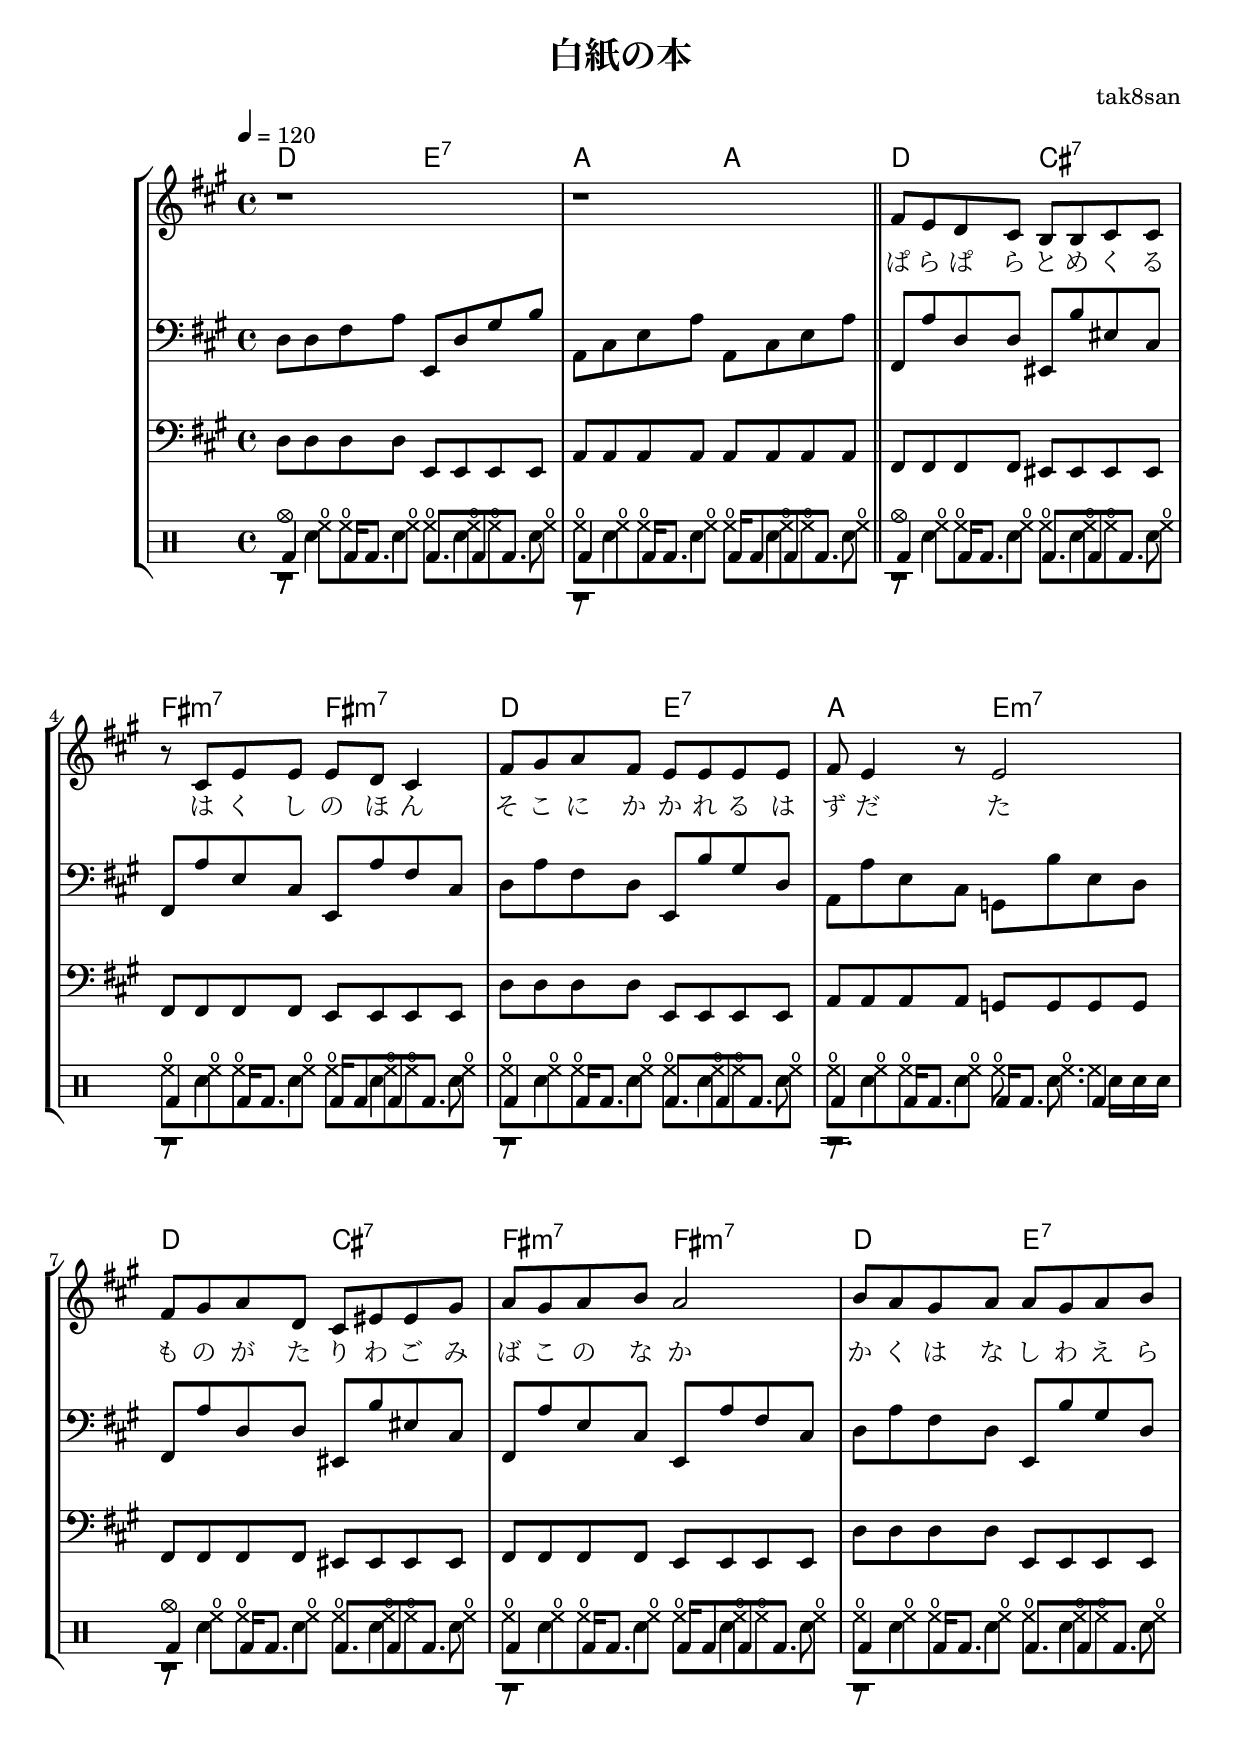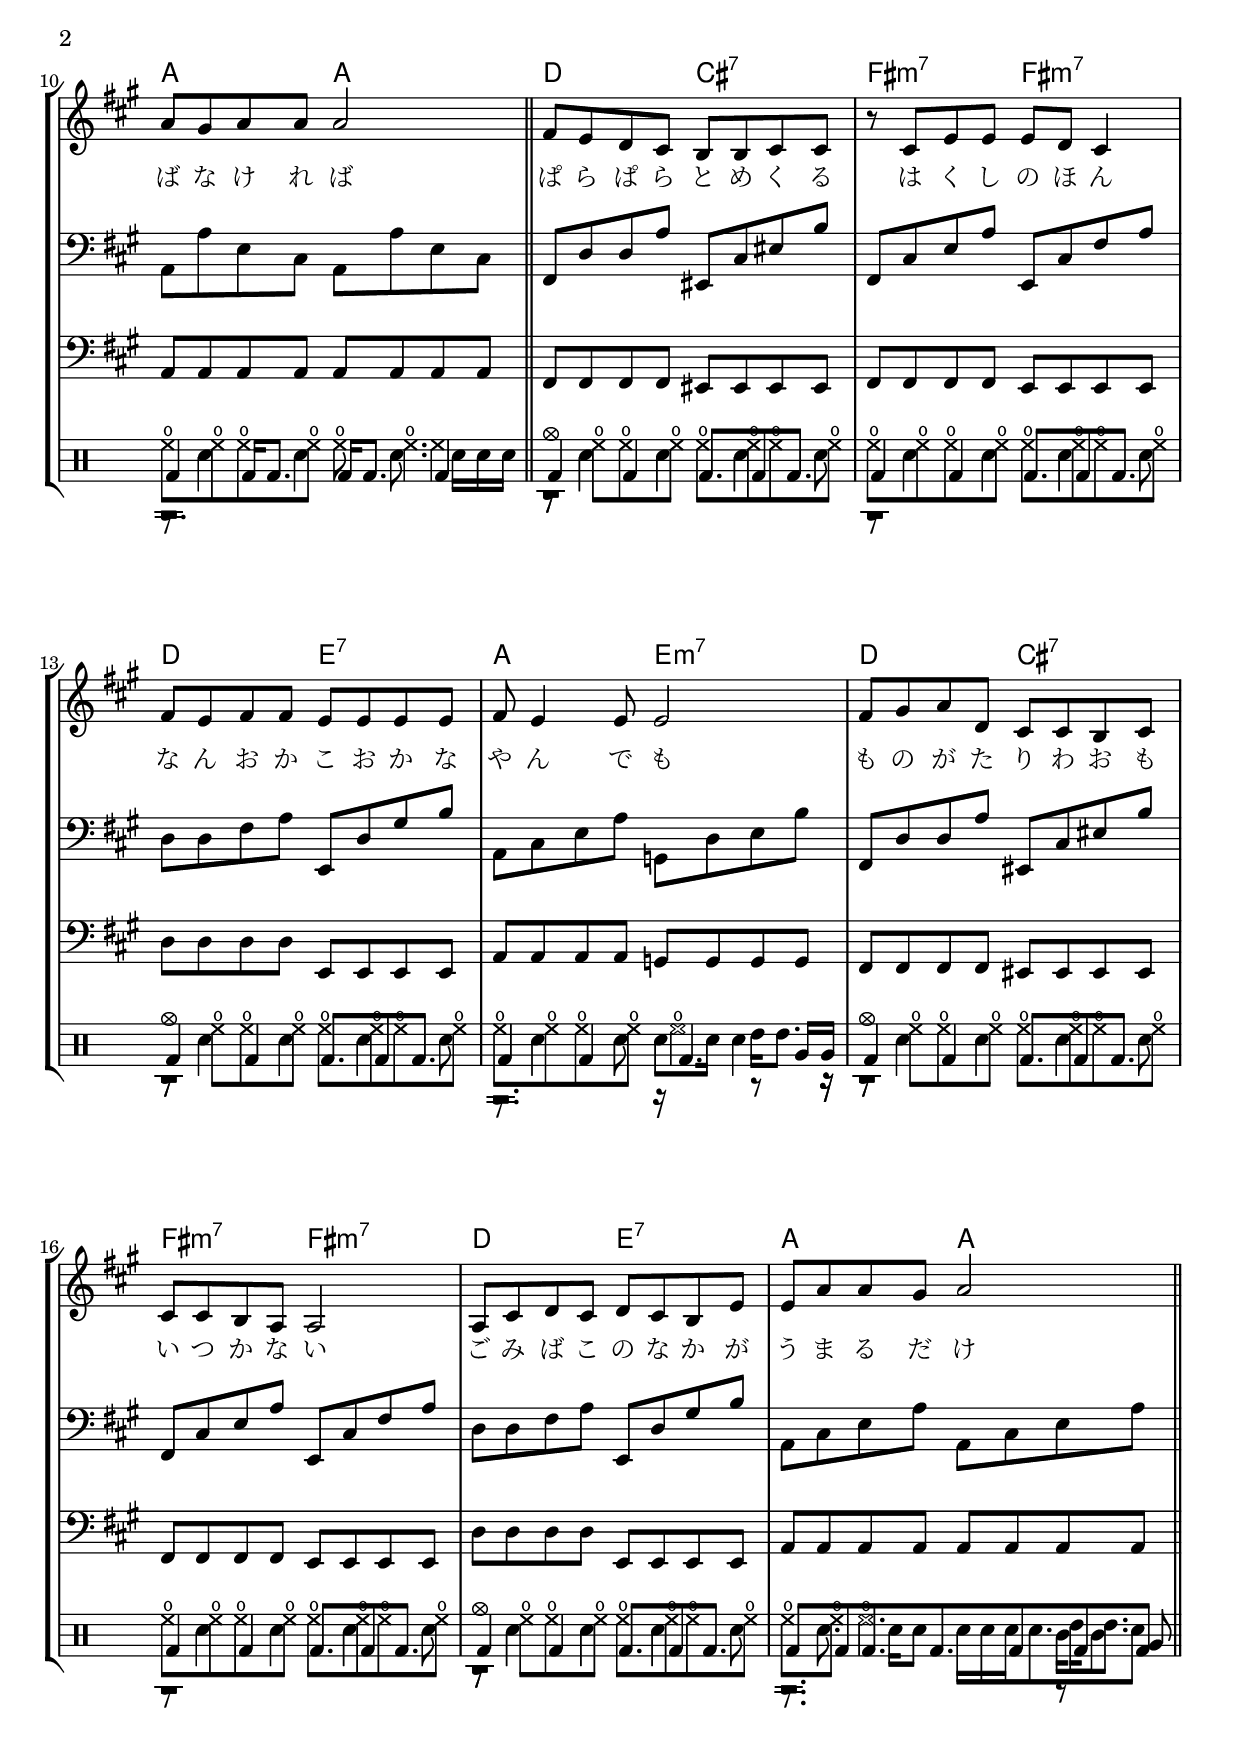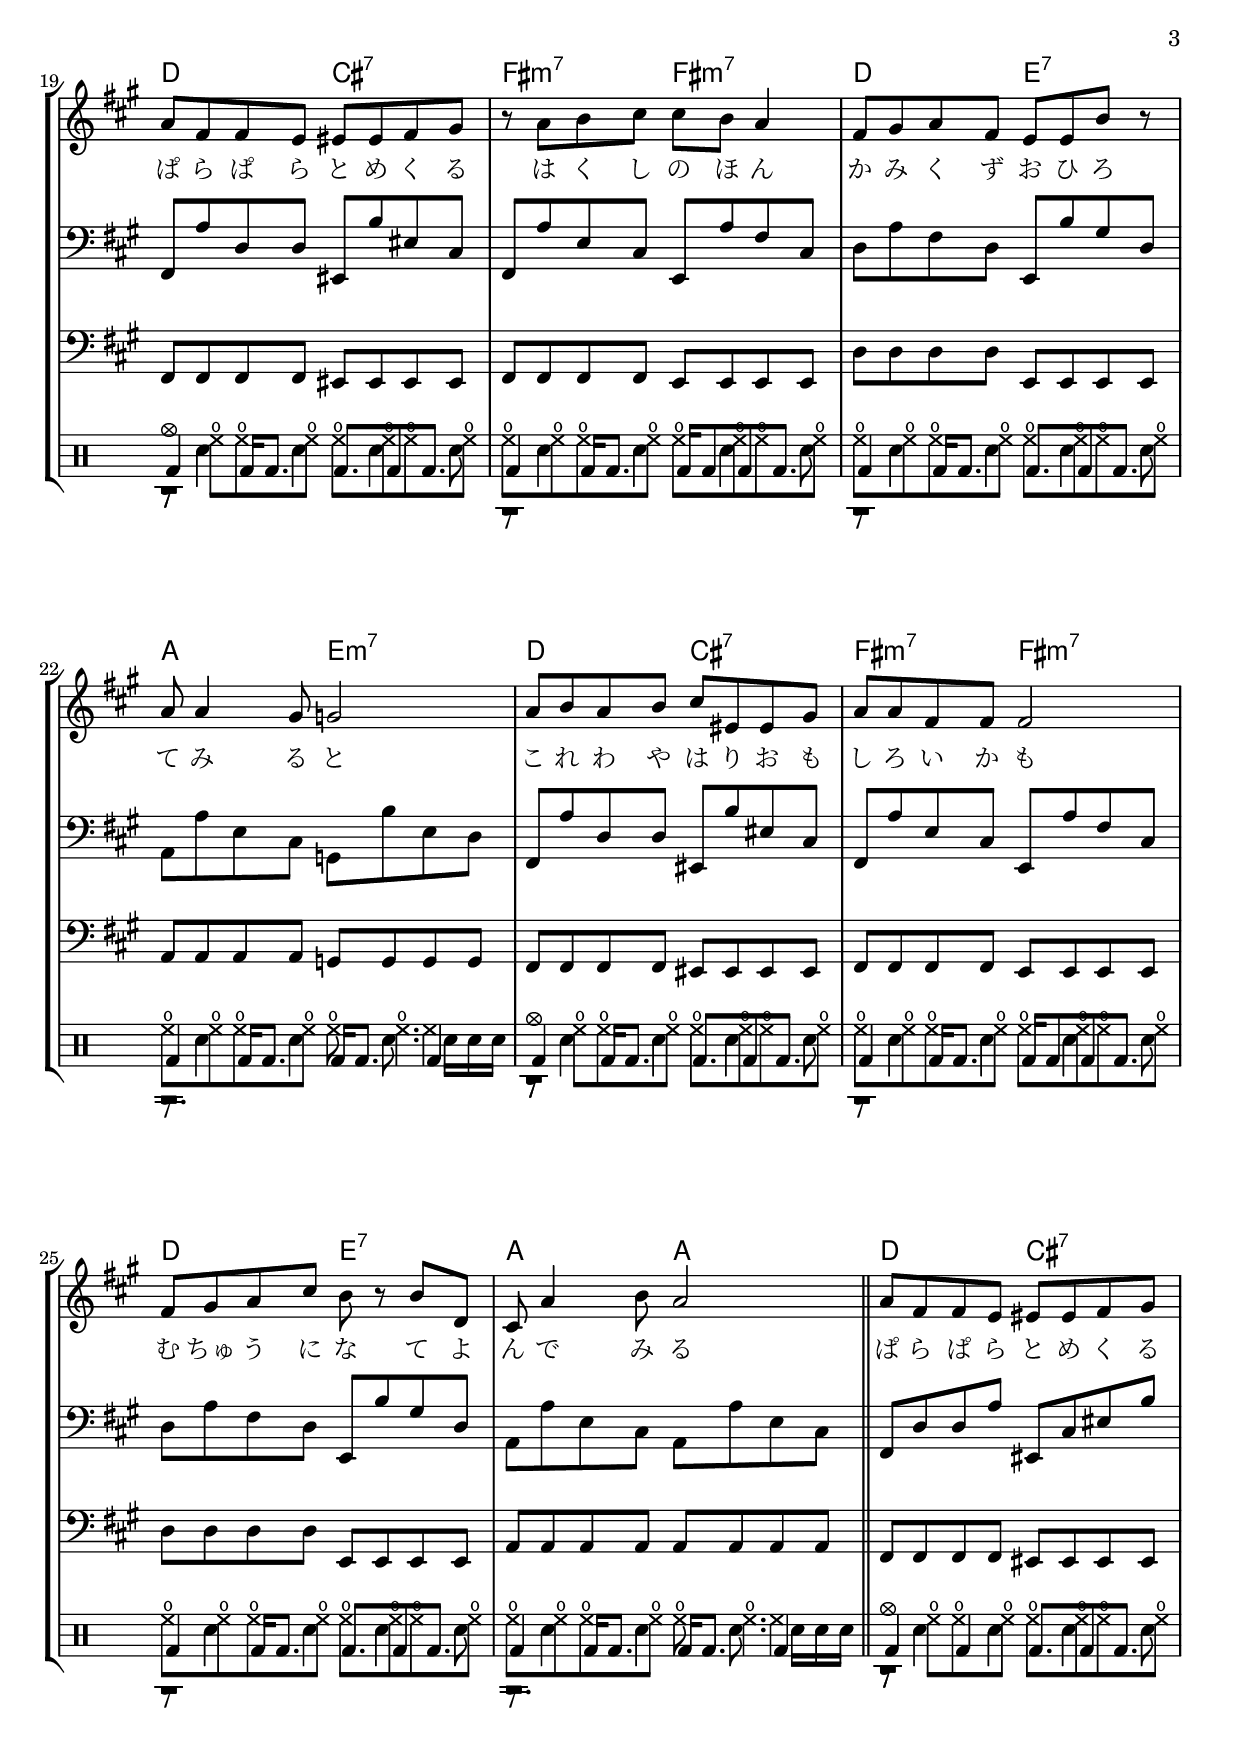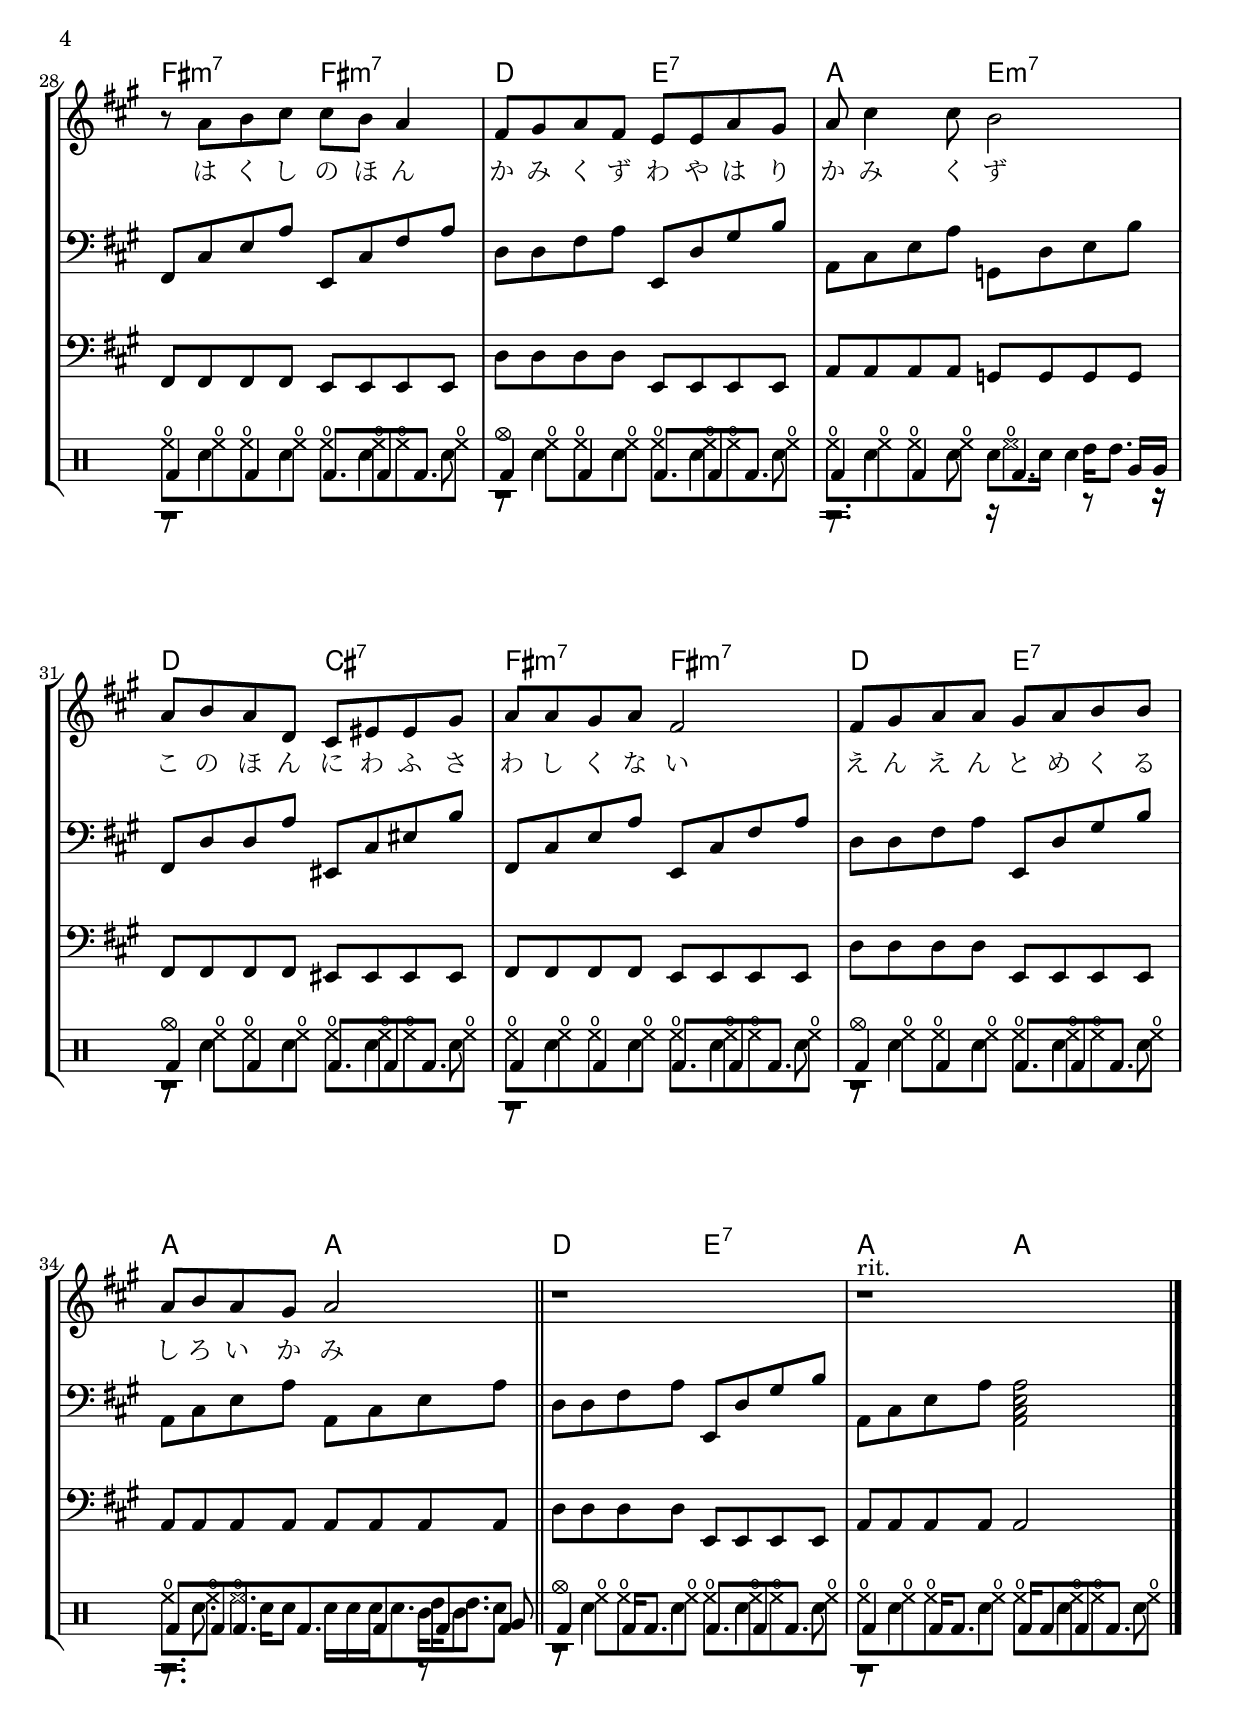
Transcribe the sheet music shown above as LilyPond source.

\version "2.12.1"

\header {
	title = \markup {白紙の本}
	composer = \markup \center-column {tak8san}
}

harmony = \chordmode {
	d2 e:7 a a 

	d cis:7 fis:min7 fis:min7 d e:7 a e:min7 d cis:7 fis:min7 fis:min7 d e:7 a a 

	d cis:7 fis:min7 fis:min7 d e:7 a e:min7 d cis:7 fis:min7 fis:min7 d e:7 a a 

	d cis:7 fis:min7 fis:min7 d e:7 a e:min7 d cis:7 fis:min7 fis:min7 d e:7 a a 

	d cis:7 fis:min7 fis:min7 d e:7 a e:min7 d cis:7 fis:min7 fis:min7 d e:7 a a 

	d e:7 a a 
}

melody = {
	\key a \major
	\tempo 4 = 120
	r1 | r1   
	\set Staff.midiInstrument = #"mmi0.42"
	\set Staff.midiMinimumVolume = #0.7
	\set Staff.midiMaximumVolume = #0.9
	fis'8  e'8  d'8  cis'8  b8  b8  cis'8  cis'8 
	r8  cis'8  e'8  e'8  e'8  d'8  cis'4 
	fis'8  gis'8  a'8  fis'8  e'8  e'8  e'8  e'8 
	fis'8  e'4  r8  e'2 
	fis'8  gis'8  a'8  d'8  cis'8  eis'8  eis'8  gis'8 
	a'8  gis'8  a'8  b'8  a'2 
	b'8  a'8  gis'8  a'8  a'8  gis'8  a'8  b'8 
	a'8  gis'8  a'8  a'8  a'2
	\set Staff.midiInstrument = #"mmi0.42"
	\set Staff.midiMinimumVolume = #0.7
	\set Staff.midiMaximumVolume = #0.9
	fis'8  e'8  d'8  cis'8  b8  b8  cis'8  cis'8 
	r8  cis'8  e'8  e'8  e'8  d'8  cis'4 
	fis'8  e'8  fis'8  fis'8  e'8  e'8  e'8  e'8 
	fis'8  e'4  e'8  e'2 
	fis'8  gis'8  a'8  d'8  cis'8  cis'8  b8  cis'8 
	cis'8  cis'8  b8  a8  a2 
	a8  cis'8  d'8  cis'8  d'8  cis'8  b8  e'8 
	e'8  a'8  a'8  gis'8  a'2
	\set Staff.midiInstrument = #"mmi0.42"
	\set Staff.midiMinimumVolume = #0.7
	\set Staff.midiMaximumVolume = #0.9
	a'8  fis'8  fis'8  e'8  eis'8  eis'8  fis'8  gis'8 
	r8  a'8  b'8  cis''8  cis''8  b'8  a'4 
	fis'8  gis'8  a'8  fis'8  e'8  e'8  b'8  r8 
	a'8  a'4  gis'8  g'2 
	a'8  b'8  a'8  b'8  cis''8  eis'8  eis'8  gis'8 
	a'8  a'8  fis'8  fis'8  fis'2 
	fis'8  gis'8  a'8  cis''8  b'8  r8  b'8  d'8 
	cis'8  a'4  b'8  a'2
	\set Staff.midiInstrument = #"mmi0.42"
	\set Staff.midiMinimumVolume = #0.7
	\set Staff.midiMaximumVolume = #0.9
	a'8  fis'8  fis'8  e'8  eis'8  eis'8  fis'8  gis'8 
	r8  a'8  b'8  cis''8  cis''8  b'8  a'4 
	fis'8  gis'8  a'8  fis'8  e'8  e'8  a'8  gis'8 
	a'8  cis''4  cis''8  b'2 
	a'8  b'8  a'8  d'8  cis'8  eis'8  eis'8  gis'8 
	a'8  a'8  gis'8  a'8  fis'2 
	fis'8  gis'8  a'8  a'8  gis'8  a'8  b'8  b'8 
	a'8  b'8  a'8  gis'8  a'2
	r1 | r1^"rit." \bar "|."
}

words = \lyricmode {
	
	ぱ  ら  ぱ  ら  と  め  く  る  は  く  し  の  ほ  ん  そ  こ  に  か  か  れ  る  は  ず  だ  た  も  の  が  た  り  わ  ご  み  ば  こ  の  な  か  か  く  は  な  し  わ  え  ら  ば  な  け  れ  ば  
	ぱ  ら  ぱ  ら  と  め  く  る  は  く  し  の  ほ  ん  な  ん  お  か  こ  お  か  な  や  ん  で  も  も  の  が  た  り  わ  お  も  い  つ  か  な  い  ご  み  ば  こ  の  な  か  が  う  ま  る  だ  け  
	ぱ  ら  ぱ  ら  と  め  く  る  は  く  し  の  ほ  ん  か  み  く  ず  お  ひ  ろ  て  み  る  と  こ  れ  わ  や  は  り  お  も  し  ろ  い  か  も  む  ちゅ  う  に  な  て  よ  ん  で  み  る  
	ぱ  ら  ぱ  ら  と  め  く  る  は  く  し  の  ほ  ん  か  み  く  ず  わ  や  は  り  か  み  く  ず  こ  の  ほ  ん  に  わ  ふ  さ  わ  し  く  な  い  え  ん  え  ん  と  め  く  る  し  ろ  い  か  み  
	
}

tempochange = {
	\tempo 4 = 120
	r1 | r1 \bar "||"
	\tempo 4 = 120
	r1 | r1 | r1 | r1 | r1 | r1 | r1 | r1 \bar "||"
	\tempo 4 = 120
	r1 | r1 | r1 | r1 | r1 | r1 | r1 | r1 \bar "||"
	\tempo 4 = 120
	r1 | r1 | r1 | r1 | r1 | r1 | r1 | r1 \bar "||"
	\tempo 4 = 120
	r1 | r1 | r1 | r1 | r1 | r1 | r1 | r1 \bar "||"
	\tempo 4 = 120
	r1 | \tempo 4 = 90 r2 \tempo 4 = 80 r2 \bar "|."
}

mainacc = {
	\clef bass
	\set Staff.midiInstrument = #"Rock Organ"
	\set Staff.midiMinimumVolume = #0.3
	\set Staff.midiMaximumVolume = #0.6
	\key a \major
	\tempo 4 = 120
	d8 d8 fis8 a8
	e,8 d8 gis8 b8
	a,8 cis8 e8 a8
	a,8 cis8 e8 a8
	\bar "||"

	\set Staff.midiInstrument = #"Rock Organ"
	\set Staff.midiMinimumVolume = #0.3
	\set Staff.midiMaximumVolume = #0.6
	fis,8 a d d
	eis,8 b eis cis
	fis,8 a e cis
	e,8 a fis cis
	d8 a fis d
	e,8 b gis d
	a,8 a e cis
	g,8 b e d
	fis,8 a d d
	eis,8 b eis cis
	fis,8 a e cis
	e,8 a fis cis
	d8 a fis d
	e,8 b gis d
	a,8 a e cis
	a,8 a e cis
	\bar "||"

	\set Staff.midiInstrument = #"Rock Organ"
	\set Staff.midiMinimumVolume = #0.3
	\set Staff.midiMaximumVolume = #0.6
	fis,8 d8 d8 a8
	eis,8 cis8 eis8 b8
	fis,8 cis8 e8 a8
	e,8 cis8 fis8 a8
	d8 d8 fis8 a8
	e,8 d8 gis8 b8
	a,8 cis8 e8 a8
	g,8 d8 e8 b8
	fis,8 d8 d8 a8
	eis,8 cis8 eis8 b8
	fis,8 cis8 e8 a8
	e,8 cis8 fis8 a8
	d8 d8 fis8 a8
	e,8 d8 gis8 b8
	a,8 cis8 e8 a8
	a,8 cis8 e8 a8
	\bar "||"

	\set Staff.midiInstrument = #"Rock Organ"
	\set Staff.midiMinimumVolume = #0.3
	\set Staff.midiMaximumVolume = #0.6
	fis,8 a d d
	eis,8 b eis cis
	fis,8 a e cis
	e,8 a fis cis
	d8 a fis d
	e,8 b gis d
	a,8 a e cis
	g,8 b e d
	fis,8 a d d
	eis,8 b eis cis
	fis,8 a e cis
	e,8 a fis cis
	d8 a fis d
	e,8 b gis d
	a,8 a e cis
	a,8 a e cis
	\bar "||"

	\set Staff.midiInstrument = #"Rock Organ"
	\set Staff.midiMinimumVolume = #0.3
	\set Staff.midiMaximumVolume = #0.6
	fis,8 d8 d8 a8
	eis,8 cis8 eis8 b8
	fis,8 cis8 e8 a8
	e,8 cis8 fis8 a8
	d8 d8 fis8 a8
	e,8 d8 gis8 b8
	a,8 cis8 e8 a8
	g,8 d8 e8 b8
	fis,8 d8 d8 a8
	eis,8 cis8 eis8 b8
	fis,8 cis8 e8 a8
	e,8 cis8 fis8 a8
	d8 d8 fis8 a8
	e,8 d8 gis8 b8
	a,8 cis8 e8 a8
	a,8 cis8 e8 a8
	\bar "||"

	\set Staff.midiInstrument = #"Rock Organ"
	\set Staff.midiMinimumVolume = #0.3
	\set Staff.midiMaximumVolume = #0.6
	d8 d8 fis8 a8
	e,8 d8 gis8 b8
	a,8 cis8 e8 a8
	<a, cis e a>2
	\bar "|."
}

subacc = {
	\clef bass
	\set Staff.midiInstrument = #"Fretless Bass"
	\set Staff.midiMinimumVolume = #0.3
	\set Staff.midiMaximumVolume = #0.6
	\key a \major
	\tempo 4 = 120
	d8 d8 d8 d8
	e,8 e,8 e,8 e,8
	a,8 a,8 a,8 a,8
	a,8 a,8 a,8 a,8
	\bar "||"

	\set Staff.midiInstrument = #"Fretless Bass"
	\set Staff.midiMinimumVolume = #0.3
	\set Staff.midiMaximumVolume = #0.6
	fis,8 fis,8 fis,8 fis,8
	eis,8 eis,8 eis,8 eis,8
	fis,8 fis,8 fis,8 fis,8
	e,8 e,8 e,8 e,8
	d8 d8 d8 d8
	e,8 e,8 e,8 e,8
	a,8 a,8 a,8 a,8
	g,8 g,8 g,8 g,8
	fis,8 fis,8 fis,8 fis,8
	eis,8 eis,8 eis,8 eis,8
	fis,8 fis,8 fis,8 fis,8
	e,8 e,8 e,8 e,8
	d8 d8 d8 d8
	e,8 e,8 e,8 e,8
	a,8 a,8 a,8 a,8
	a,8 a,8 a,8 a,8
	\bar "||"

	\set Staff.midiInstrument = #"Fretless Bass"
	\set Staff.midiMinimumVolume = #0.3
	\set Staff.midiMaximumVolume = #0.6
	fis,8 fis,8 fis,8 fis,8
	eis,8 eis,8 eis,8 eis,8
	fis,8 fis,8 fis,8 fis,8
	e,8 e,8 e,8 e,8
	d8 d8 d8 d8
	e,8 e,8 e,8 e,8
	a,8 a,8 a,8 a,8
	g,8 g,8 g,8 g,8
	fis,8 fis,8 fis,8 fis,8
	eis,8 eis,8 eis,8 eis,8
	fis,8 fis,8 fis,8 fis,8
	e,8 e,8 e,8 e,8
	d8 d8 d8 d8
	e,8 e,8 e,8 e,8
	a,8 a,8 a,8 a,8
	a,8 a,8 a,8 a,8
	\bar "||"

	\set Staff.midiInstrument = #"Fretless Bass"
	\set Staff.midiMinimumVolume = #0.3
	\set Staff.midiMaximumVolume = #0.6
	fis,8 fis,8 fis,8 fis,8
	eis,8 eis,8 eis,8 eis,8
	fis,8 fis,8 fis,8 fis,8
	e,8 e,8 e,8 e,8
	d8 d8 d8 d8
	e,8 e,8 e,8 e,8
	a,8 a,8 a,8 a,8
	g,8 g,8 g,8 g,8
	fis,8 fis,8 fis,8 fis,8
	eis,8 eis,8 eis,8 eis,8
	fis,8 fis,8 fis,8 fis,8
	e,8 e,8 e,8 e,8
	d8 d8 d8 d8
	e,8 e,8 e,8 e,8
	a,8 a,8 a,8 a,8
	a,8 a,8 a,8 a,8
	\bar "||"

	\set Staff.midiInstrument = #"Fretless Bass"
	\set Staff.midiMinimumVolume = #0.3
	\set Staff.midiMaximumVolume = #0.6
	fis,8 fis,8 fis,8 fis,8
	eis,8 eis,8 eis,8 eis,8
	fis,8 fis,8 fis,8 fis,8
	e,8 e,8 e,8 e,8
	d8 d8 d8 d8
	e,8 e,8 e,8 e,8
	a,8 a,8 a,8 a,8
	g,8 g,8 g,8 g,8
	fis,8 fis,8 fis,8 fis,8
	eis,8 eis,8 eis,8 eis,8
	fis,8 fis,8 fis,8 fis,8
	e,8 e,8 e,8 e,8
	d8 d8 d8 d8
	e,8 e,8 e,8 e,8
	a,8 a,8 a,8 a,8
	a,8 a,8 a,8 a,8
	\bar "||"

	\set Staff.midiInstrument = #"Fretless Bass"
	\set Staff.midiMinimumVolume = #0.3
	\set Staff.midiMaximumVolume = #0.6
	d8 d8 d8 d8
	e,8 e,8 e,8 e,8
	a,8 a,8 a,8 a,8
	a,2
	\bar "|."
}

percA = {
	\drummode {
	cymc1  |r1  \bar "||"
	cymc1  |r1  |r1  |r1  |cymc1  |r1  |r1  |r1  \bar "||"
	r8 hho8 hho8 hho8 hho8 hho8 hho8 hho8  |hho8 hho8 hho8 hho8 hho8 hho8 hho8 hho8  |r8 hho8 hho8 hho8 hho8 hho8 hho8 hho8  |hho8 hho8 hho8 hho8 hho2  |r8 hho8 hho8 hho8 hho8 hho8 hho8 hho8  |hho8 hho8 hho8 hho8 hho8 hho8 hho8 hho8  |r8 hho8 hho8 hho8 hho8 hho8 hho8 hho8  |hho8 hho8 hho2.  \bar "||"
	cymc1  |r1  |r1  |r1  |cymc1  |r1  |r1  |r1  \bar "||"
	r8 hho8 hho8 hho8 hho8 hho8 hho8 hho8  |hho8 hho8 hho8 hho8 hho8 hho8 hho8 hho8  |r8 hho8 hho8 hho8 hho8 hho8 hho8 hho8  |hho8 hho8 hho8 hho8 hho2  |r8 hho8 hho8 hho8 hho8 hho8 hho8 hho8  |hho8 hho8 hho8 hho8 hho8 hho8 hho8 hho8  |r8 hho8 hho8 hho8 hho8 hho8 hho8 hho8  |hho8 hho8 hho2.  \bar "||"
	cymc1  |r1  \bar "|."
	}
}

percB = {
	\drummode {
	r8 hho8 hho8 hho8 hho8 hho8 hho8 hho8  |hho8 hho8 hho8 hho8 hho8 hho8 hho8 hho8  \bar "||"
	r8 hho8 hho8 hho8 hho8 hho8 hho8 hho8  |hho8 hho8 hho8 hho8 hho8 hho8 hho8 hho8  |hho8 hho8 hho8 hho8 hho8 hho8 hho8 hho8  |hho8 hho8 hho8 hho8 hho8 hho4.  |r8 hho8 hho8 hho8 hho8 hho8 hho8 hho8  |hho8 hho8 hho8 hho8 hho8 hho8 hho8 hho8  |hho8 hho8 hho8 hho8 hho8 hho8 hho8 hho8  |hho8 hho8 hho8 hho8 hho8 hho4.  \bar "||"
	r8 sn4 sn4 sn4 sn8  |r8 sn4 sn4 sn4 sn8  |r8 sn4 sn4 sn4 sn8  |r8 sn4 sn8 sn8 sn16 sn4 r16  |r8 sn4 sn4 sn4 sn8  |r8 sn4 sn4 sn4 sn8  |r8 sn4 sn4 sn4 sn8  |r8 sn8. sn16 sn8 sn16 sn16 sn16 sn8. sn8  \bar "||"
	r8 hho8 hho8 hho8 hho8 hho8 hho8 hho8  |hho8 hho8 hho8 hho8 hho8 hho8 hho8 hho8  |hho8 hho8 hho8 hho8 hho8 hho8 hho8 hho8  |hho8 hho8 hho8 hho8 hho8 hho4.  |r8 hho8 hho8 hho8 hho8 hho8 hho8 hho8  |hho8 hho8 hho8 hho8 hho8 hho8 hho8 hho8  |hho8 hho8 hho8 hho8 hho8 hho8 hho8 hho8  |hho8 hho8 hho8 hho8 hho8 hho4.  \bar "||"
	r8 sn4 sn4 sn4 sn8  |r8 sn4 sn4 sn4 sn8  |r8 sn4 sn4 sn4 sn8  |r8 sn4 sn8 sn8 sn16 sn4 r16  |r8 sn4 sn4 sn4 sn8  |r8 sn4 sn4 sn4 sn8  |r8 sn4 sn4 sn4 sn8  |r8 sn8. sn16 sn8 sn16 sn16 sn16 sn8. sn8  \bar "||"
	r8 hho8 hho8 hho8 hho8 hho8 hho8 hho8  |hho8 hho8 hho8 hho8 hho8 hho8 hho8 hho8  \bar "|."
	}
}

percC = {
	\drummode {
	r1  |r1  \bar "||"
	r1  |r1  |r1  |r2. hh4  |r1  |r1  |r1  |r2. hh4  \bar "||"
	bd4 bd4 bd8. bd8 bd8.  |bd4 bd4 bd8. bd8 bd8.  |bd4 bd4 bd8. bd8 bd8.  |bd4 bd4 r16 bd4. r16  |bd4 bd4 bd8. bd8 bd8.  |bd4 bd4 bd8. bd8 bd8.  |bd4 bd4 bd8. bd8 bd8.  |bd8 bd8 bd8. bd8. bd8 bd8 bd8  \bar "||"
	r1  |r1  |r1  |r2. hh4  |r1  |r1  |r1  |r2. hh4  \bar "||"
	bd4 bd4 bd8. bd8 bd8.  |bd4 bd4 bd8. bd8 bd8.  |bd4 bd4 bd8. bd8 bd8.  |bd4 bd4 r16 bd4. r16  |bd4 bd4 bd8. bd8 bd8.  |bd4 bd4 bd8. bd8 bd8.  |bd4 bd4 bd8. bd8 bd8.  |bd8 bd8 bd8. bd8. bd8 bd8 bd8  \bar "||"
	r1  |r1  \bar "|."
	}
}

percD = {
	\drummode {
	r8 sn4 sn4 sn4 sn8  |r8 sn4 sn4 sn4 sn8  \bar "||"
	r8 sn4 sn4 sn4 sn8  |r8 sn4 sn4 sn4 sn8  |r8 sn4 sn4 sn4 sn8  |r8 sn4 sn4 sn8. sn16 sn16 sn16  |r8 sn4 sn4 sn4 sn8  |r8 sn4 sn4 sn4 sn8  |r8 sn4 sn4 sn4 sn8  |r8 sn4 sn4 sn8. sn16 sn16 sn16  \bar "||"
	cymc1  |r1  |cymc1  |r1  |cymc1  |r1  |cymc1  |r1  \bar "||"
	r8 sn4 sn4 sn4 sn8  |r8 sn4 sn4 sn4 sn8  |r8 sn4 sn4 sn4 sn8  |r8 sn4 sn4 sn8. sn16 sn16 sn16  |r8 sn4 sn4 sn4 sn8  |r8 sn4 sn4 sn4 sn8  |r8 sn4 sn4 sn4 sn8  |r8 sn4 sn4 sn8. sn16 sn16 sn16  \bar "||"
	cymc1  |r1  |cymc1  |r1  |cymc1  |r1  |cymc1  |r1  \bar "||"
	r8 sn4 sn4 sn4 sn8  |r8 sn4 sn4 sn4 sn8  \bar "|."
	}
}

percE = {
	\drummode {
	bd4 bd16 bd8. bd8. bd8 bd8.  |bd4 bd16 bd8. bd16 bd8 bd8 bd8.  \bar "||"
	bd4 bd16 bd8. bd8. bd8 bd8.  |bd4 bd16 bd8. bd16 bd8 bd8 bd8.  |bd4 bd16 bd8. bd8. bd8 bd8.  |bd4 bd16 bd8. bd16 bd8. bd4  |bd4 bd16 bd8. bd8. bd8 bd8.  |bd4 bd16 bd8. bd16 bd8 bd8 bd8.  |bd4 bd16 bd8. bd8. bd8 bd8.  |bd4 bd16 bd8. bd16 bd8. bd4  \bar "||"
	r1 |r1 |r1 |r2. tommh16 tommh8.  |r1 |r1 |r1 |r2. tommh16 tommh8.  \bar "||"
	bd4 bd16 bd8. bd8. bd8 bd8.  |bd4 bd16 bd8. bd16 bd8 bd8 bd8.  |bd4 bd16 bd8. bd8. bd8 bd8.  |bd4 bd16 bd8. bd16 bd8. bd4  |bd4 bd16 bd8. bd8. bd8 bd8.  |bd4 bd16 bd8. bd16 bd8 bd8 bd8.  |bd4 bd16 bd8. bd8. bd8 bd8.  |bd4 bd16 bd8. bd16 bd8. bd4  \bar "||"
	r1 |r1 |r1 |r2. tommh16 tommh8.  |r1 |r1 |r1 |r2. tommh16 tommh8.  \bar "||"
	bd4 bd16 bd8. bd8. bd8 bd8.  |bd4 bd16 bd8. bd16 bd8 bd8 bd8.  \bar "|."
	}
}

percF = {
	\drummode {
	r1 | r1 \bar "||"
	r1 | r1 | r1 | r1 | r1 | r1 | r1 | r1 \bar "||"
	r1 |r1 |r1 |r2. r8 tomfh16 tomfh16  |r1 |r1 |r1 |r2. r8 tomfh8  \bar "||"
	r1 | r1 | r1 | r1 | r1 | r1 | r1 | r1 \bar "||"
	r1 |r1 |r1 |r2. r8 tomfh16 tomfh16  |r1 |r1 |r1 |r2. r8 tomfh8  \bar "||"
	r1 | r1 \bar "|."
	}
}

percG = {
	\drummode {
	r1 | r1 \bar "||"
	r1 | r1 | r1 | r1 | r1 | r1 | r1 | r1 \bar "||"
	r1 |r1 |r1 |r1 |r1 |r1 |r1 |r2. tomml16 tomml8.  \bar "||"
	r1 | r1 | r1 | r1 | r1 | r1 | r1 | r1 \bar "||"
	r1 |r1 |r1 |r1 |r1 |r1 |r1 |r2. tomml16 tomml8.  \bar "||"
	r1 | r1 \bar "|."
	}
}

\score {
	<<
		\new StaffGroup <<
			\new ChordNames {\harmony}
			\new Voice = "melody" {\melody}
			\new Lyrics \lyricsto "melody" \words
			\new Staff = "mainacc" {\mainacc}
			\new Staff = "subacc" {\subacc}
			\new DrumStaff <<
				\new DrumVoice {\percA}
				\new DrumVoice {\percB}
				\new DrumVoice {\percC}
				\new DrumVoice {\percD}
				\new DrumVoice {\percE}
				\new DrumVoice {\percF}
				\new DrumVoice {\percG}
			>>
		>>
	>>
	\layout { }
}
